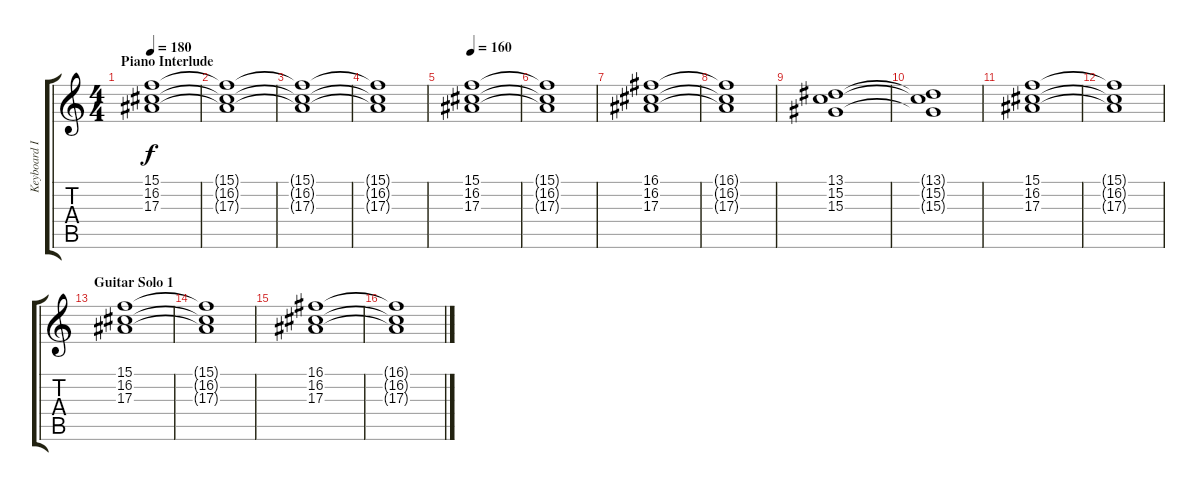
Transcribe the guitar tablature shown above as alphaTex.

\track ("Keyboard I" "Keyboard I") {instrument stringensemble1}
\staff {score tabs}
\tuning (D4 A3 F3 C3 G2 D2) {hide}
\ts (4 4)
\section ("" "Piano Interlude")
\tempo 180
\clef g2
\ks c
(15.1 16.2 17.3).1{dy f volume 0} |
(15.1{t} 16.2{t} 17.3{t}).1 |
(15.1{t} 16.2{t} 17.3{t}).1 |
(15.1{t} 16.2{t} 17.3{t}).1 |
\tempo 160
(15.1 16.2 17.3).1{volume 9} |
(15.1{t} 16.2{t} 17.3{t}).1 |
(16.1 16.2 17.3).1{volume 9} |
(16.1{t} 16.2{t} 17.3{t}).1 |
(13.1 15.2 15.3).1{volume 9} |
(13.1{t} 15.2{t} 15.3{t}).1 |
(15.1 16.2 17.3).1 |
(15.1{t} 16.2{t} 17.3{t}).1 |
\section ("" "Guitar Solo 1")
(15.1 16.2 17.3).1{volume 9} |
(15.1{t} 16.2{t} 17.3{t}).1 |
(16.1 16.2 17.3).1{volume 9} |
(16.1{t} 16.2{t} 17.3{t}).1
